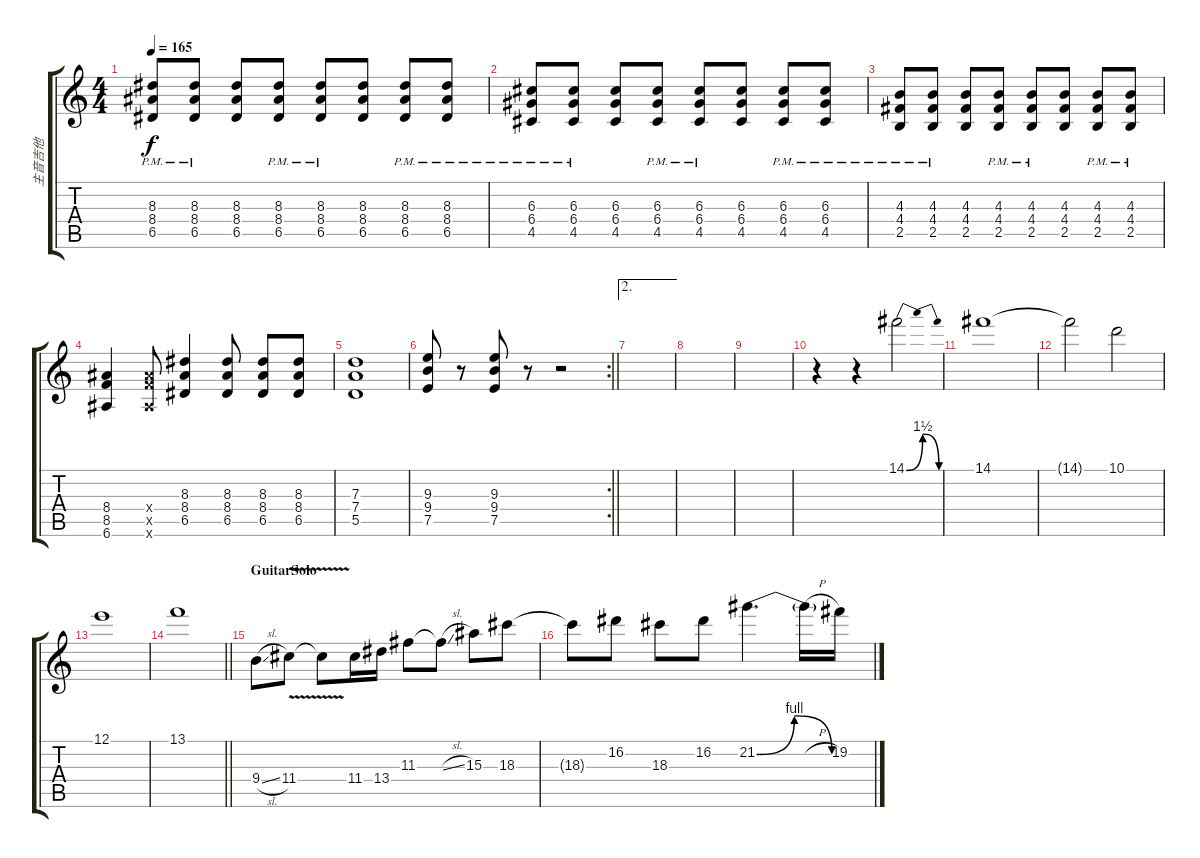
\track ("主音吉他" "主音吉他") {instrument overdrivenguitar}
\staff {score tabs}
\tuning (E4 B3 G3 D3 A2 E2) {hide}
\ts (4 4)
\tempo 165
\clef g2
\ks c
(8.3{pm} 8.4{pm} 6.5{pm}).8{dy f} (8.3{pm} 8.4{pm} 6.5{pm}).8 (8.3 8.4 6.5).8 (8.3{pm} 8.4{pm} 6.5{pm}).8 (8.3{pm} 8.4{pm} 6.5{pm}).8 (8.3 8.4 6.5).8 (8.3{pm} 8.4{pm} 6.5{pm}).8 (8.3{pm} 8.4{pm} 6.5{pm}).8 |
(6.3{pm} 6.4{pm} 4.5{pm}).8 (6.3{pm} 6.4{pm} 4.5{pm}).8 (6.3 6.4 4.5).8 (6.3{pm} 6.4{pm} 4.5{pm}).8 (6.3{pm} 6.4{pm} 4.5{pm}).8 (6.3 6.4 4.5).8 (6.3{pm} 6.4{pm} 4.5{pm}).8 (6.3{pm} 6.4{pm} 4.5{pm}).8 |
(4.3{pm} 4.4{pm} 2.5{pm}).8 (4.3{pm} 4.4{pm} 2.5{pm}).8 (4.3 4.4 2.5).8 (4.3{pm} 4.4{pm} 2.5{pm}).8 (4.3{pm} 4.4{pm} 2.5{pm}).8 (4.3 4.4 2.5).8 (4.3{pm} 4.4{pm} 2.5{pm}).8 (4.3{pm} 4.4{pm} 2.5{pm}).8 |
(8.4 8.5 6.6).4 (8.4{x} 8.5{x} 6.6{x}).8 (8.3 8.4 6.5).4 (8.3 8.4 6.5).8 (8.3 8.4 6.5).8 (8.3 8.4 6.5).8 |
(7.3 7.4 5.5).1 |
\rc 2
\barLineRight lightlight
(9.3 9.4 7.5).8 r.8 (9.3 9.4 7.5).8 r.8 r.2 |
\ae 2
|
|
|
r.4 r.4 14.1{be (bendrelease 0 0 15 6 44 6 60 0)}.2 |
14.1.1 |
14.1{t}.2 10.1.2 |
12.1.1 |
\barLineRight lightlight
13.1.1 |
\section ("" "GuitarSolo")
9.4{sl}.8 11.4{v}.8 11.4{t}.8 11.4.16 13.4.16 11.3.8 11.3{sl t}.8 15.3.8 18.3.8 |
18.3{t}.8 16.2.8 18.3.8 16.2.8 21.2{be (bendrelease 0 0 15 4 45 4 60 0)}.4{d} 21.2{h t}.16 19.2.16
